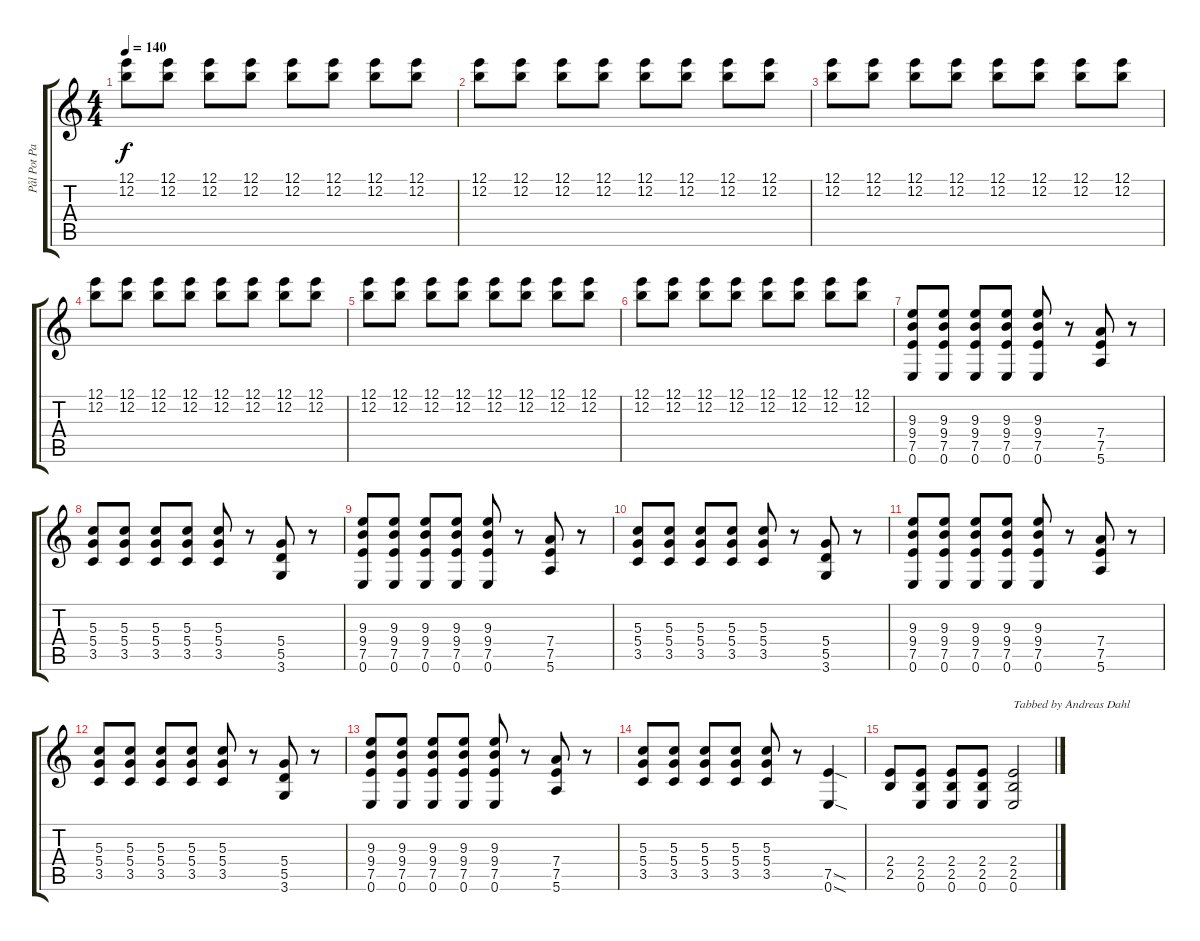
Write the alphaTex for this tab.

\track ("Pål Pot Pamparius" "Pål Pot Pa") {instrument distortionguitar}
\staff {score tabs}
\tuning (E4 B3 G3 D3 A2 E2) {hide}
\ts (4 4)
\tempo 140
\clef g2
\ks c
(12.1 12.2).8{dy f instrument electricguitarclean} (12.1 12.2).8 (12.1 12.2).8 (12.1 12.2).8 (12.1 12.2).8 (12.1 12.2).8 (12.1 12.2).8 (12.1 12.2).8 |
(12.1 12.2).8{instrument electricguitarclean} (12.1 12.2).8 (12.1 12.2).8 (12.1 12.2).8 (12.1 12.2).8 (12.1 12.2).8 (12.1 12.2).8 (12.1 12.2).8 |
(12.1 12.2).8{instrument electricguitarclean} (12.1 12.2).8 (12.1 12.2).8 (12.1 12.2).8 (12.1 12.2).8 (12.1 12.2).8 (12.1 12.2).8 (12.1 12.2).8 |
(12.1 12.2).8{instrument electricguitarclean} (12.1 12.2).8 (12.1 12.2).8 (12.1 12.2).8 (12.1 12.2).8 (12.1 12.2).8 (12.1 12.2).8 (12.1 12.2).8 |
(12.1 12.2).8{instrument electricguitarclean} (12.1 12.2).8 (12.1 12.2).8 (12.1 12.2).8 (12.1 12.2).8 (12.1 12.2).8 (12.1 12.2).8 (12.1 12.2).8 |
(12.1 12.2).8{instrument electricguitarclean} (12.1 12.2).8 (12.1 12.2).8 (12.1 12.2).8 (12.1 12.2).8 (12.1 12.2).8 (12.1 12.2).8 (12.1 12.2).8 |
(9.3 9.4 7.5 0.6).8{volume 16 instrument distortionguitar} (9.3 9.4 7.5 0.6).8 (9.3 9.4 7.5 0.6).8 (9.3 9.4 7.5 0.6).8 (9.3 9.4 7.5 0.6).8 r.8 (7.4 7.5 5.6).8 r.8 |
(5.3 5.4 3.5).8 (5.3 5.4 3.5).8 (5.3 5.4 3.5).8 (5.3 5.4 3.5).8 (5.3 5.4 3.5).8 r.8 (5.4 5.5 3.6).8 r.8 |
(9.3 9.4 7.5 0.6).8 (9.3 9.4 7.5 0.6).8 (9.3 9.4 7.5 0.6).8 (9.3 9.4 7.5 0.6).8 (9.3 9.4 7.5 0.6).8 r.8 (7.4 7.5 5.6).8 r.8 |
(5.3 5.4 3.5).8 (5.3 5.4 3.5).8 (5.3 5.4 3.5).8 (5.3 5.4 3.5).8 (5.3 5.4 3.5).8 r.8 (5.4 5.5 3.6).8 r.8 |
(9.3 9.4 7.5 0.6).8 (9.3 9.4 7.5 0.6).8 (9.3 9.4 7.5 0.6).8 (9.3 9.4 7.5 0.6).8 (9.3 9.4 7.5 0.6).8 r.8 (7.4 7.5 5.6).8 r.8 |
(5.3 5.4 3.5).8 (5.3 5.4 3.5).8 (5.3 5.4 3.5).8 (5.3 5.4 3.5).8 (5.3 5.4 3.5).8 r.8 (5.4 5.5 3.6).8 r.8 |
(9.3 9.4 7.5 0.6).8 (9.3 9.4 7.5 0.6).8 (9.3 9.4 7.5 0.6).8 (9.3 9.4 7.5 0.6).8 (9.3 9.4 7.5 0.6).8 r.8 (7.4 7.5 5.6).8 r.8 |
(5.3 5.4 3.5).8 (5.3 5.4 3.5).8 (5.3 5.4 3.5).8 (5.3 5.4 3.5).8 (5.3 5.4 3.5).8 r.8 (7.5{sod} 0.6{sod}).4 |
(2.4 2.5).8 (2.4 2.5 0.6).8 (2.4 2.5 0.6).8 (2.4 2.5 0.6).8 (2.4 2.5 0.6).2{txt "Tabbed by Andreas Dahl"}
